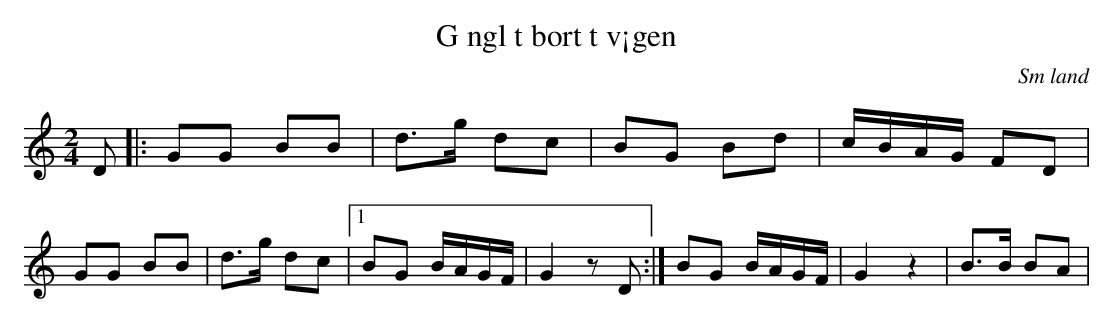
X:1
T:G ngl t bort t v¡gen
O:Sm land
M:2/4
L:1/8
K:C
D |: GG BB | d3/2g/2 dc | BG Bd | c/2B/2A/2G/2 FD | GG BB | d3/2g/2 dc |1 BG B/2A/2G/2F/2 | G2 z D :| BG B/2A/2G/2F/2 | G2 z2 | B3/2B/2 BA |
